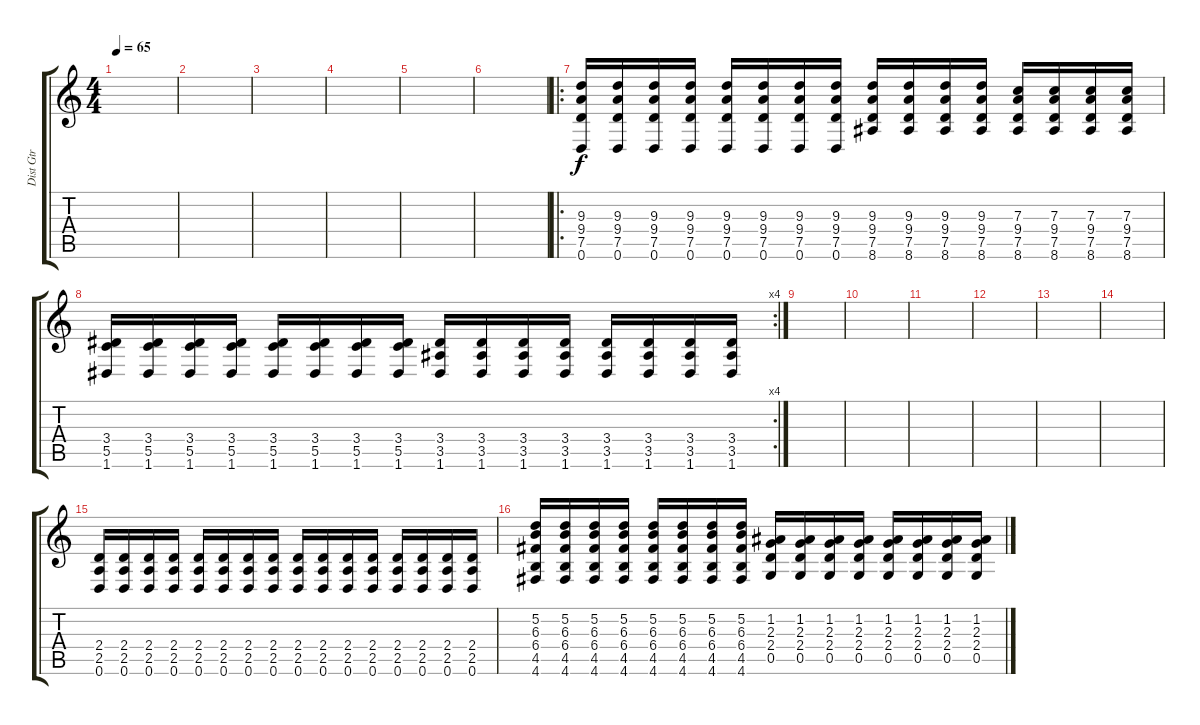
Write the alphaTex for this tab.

\track ("Dist Gtr" "Dist Gtr") {instrument distortionguitar}
\staff {score tabs}
\tuning (D4 A3 F3 C3 G2 D2) {hide}
\ts (4 4)
\tempo 65
\clef g2
\ks c
|
|
|
|
|
|
\ro
(9.3 9.4 7.5 0.6).16 (9.3 9.4 7.5 0.6).16 (9.3 9.4 7.5 0.6).16 (9.3 9.4 7.5 0.6).16 (9.3 9.4 7.5 0.6).16 (9.3 9.4 7.5 0.6).16 (9.3 9.4 7.5 0.6).16 (9.3 9.4 7.5 0.6).16 (9.3 9.4 7.5 8.6).16 (9.3 9.4 7.5 8.6).16 (9.3 9.4 7.5 8.6).16 (9.3 9.4 7.5 8.6).16 (7.3 9.4 7.5 8.6).16 (7.3 9.4 7.5 8.6).16 (7.3 9.4 7.5 8.6).16 (7.3 9.4 7.5 8.6).16 |
\rc 4
(3.4 5.5 1.6).16 (3.4 5.5 1.6).16 (3.4 5.5 1.6).16 (3.4 5.5 1.6).16 (3.4 5.5 1.6).16 (3.4 5.5 1.6).16 (3.4 5.5 1.6).16 (3.4 5.5 1.6).16 (3.4 3.5 1.6).16 (3.4 3.5 1.6).16 (3.4 3.5 1.6).16 (3.4 3.5 1.6).16 (3.4 3.5 1.6).16 (3.4 3.5 1.6).16 (3.4 3.5 1.6).16 (3.4 3.5 1.6).16 |
|
|
|
|
|
|
(2.4 2.5 0.6).16 (2.4 2.5 0.6).16 (2.4 2.5 0.6).16 (2.4 2.5 0.6).16 (2.4 2.5 0.6).16 (2.4 2.5 0.6).16 (2.4 2.5 0.6).16 (2.4 2.5 0.6).16 (2.4 2.5 0.6).16 (2.4 2.5 0.6).16 (2.4 2.5 0.6).16 (2.4 2.5 0.6).16 (2.4 2.5 0.6).16 (2.4 2.5 0.6).16 (2.4 2.5 0.6).16 (2.4 2.5 0.6).16 |
(5.2 6.3 6.4 4.5 4.6).16 (5.2 6.3 6.4 4.5 4.6).16 (5.2 6.3 6.4 4.5 4.6).16 (5.2 6.3 6.4 4.5 4.6).16 (5.2 6.3 6.4 4.5 4.6).16 (5.2 6.3 6.4 4.5 4.6).16 (5.2 6.3 6.4 4.5 4.6).16 (5.2 6.3 6.4 4.5 4.6).16 (1.2 2.3 2.4 0.5).16 (1.2 2.3 2.4 0.5).16 (1.2 2.3 2.4 0.5).16 (1.2 2.3 2.4 0.5).16 (1.2 2.3 2.4 0.5).16 (1.2 2.3 2.4 0.5).16 (1.2 2.3 2.4 0.5).16 (1.2 2.3 2.4 0.5).16
